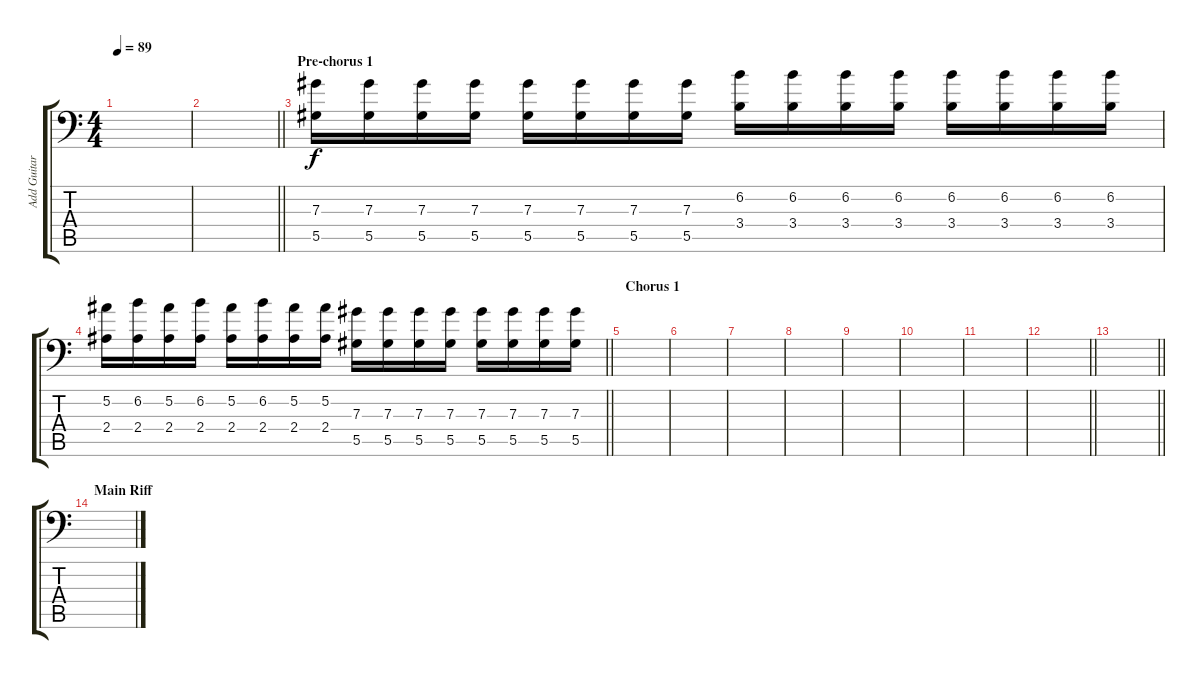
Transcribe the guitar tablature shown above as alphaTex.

\track ("Add Guitar (G)" "Add Guitar") {instrument distortionguitar}
\staff {score tabs}
\tuning (Bb3 F3 Db3 Ab2 Eb2 G1) {hide}
\ts (4 4)
\tempo 89
\clef f4
\ks c
|
\barLineRight lightlight
|
\section ("" "Pre-chorus 1")
(7.3 5.5).16 (7.3 5.5).16 (7.3 5.5).16 (7.3 5.5).16 (7.3 5.5).16 (7.3 5.5).16 (7.3 5.5).16 (7.3 5.5).16 (6.2 3.4).16 (6.2 3.4).16 (6.2 3.4).16 (6.2 3.4).16 (6.2 3.4).16 (6.2 3.4).16 (6.2 3.4).16 (6.2 3.4).16 |
\barLineRight lightlight
(5.2 2.4).16 (6.2 2.4).16 (5.2 2.4).16 (6.2 2.4).16 (5.2 2.4).16 (6.2 2.4).16 (5.2 2.4).16 (5.2 2.4).16 (7.3 5.5).16 (7.3 5.5).16 (7.3 5.5).16 (7.3 5.5).16 (7.3 5.5).16 (7.3 5.5).16 (7.3 5.5).16 (7.3 5.5).16 |
\section ("" "Chorus 1")
|
|
|
|
|
|
|
\barLineRight lightlight
|
\barLineRight lightlight
|
\section ("" "Main Riff")
